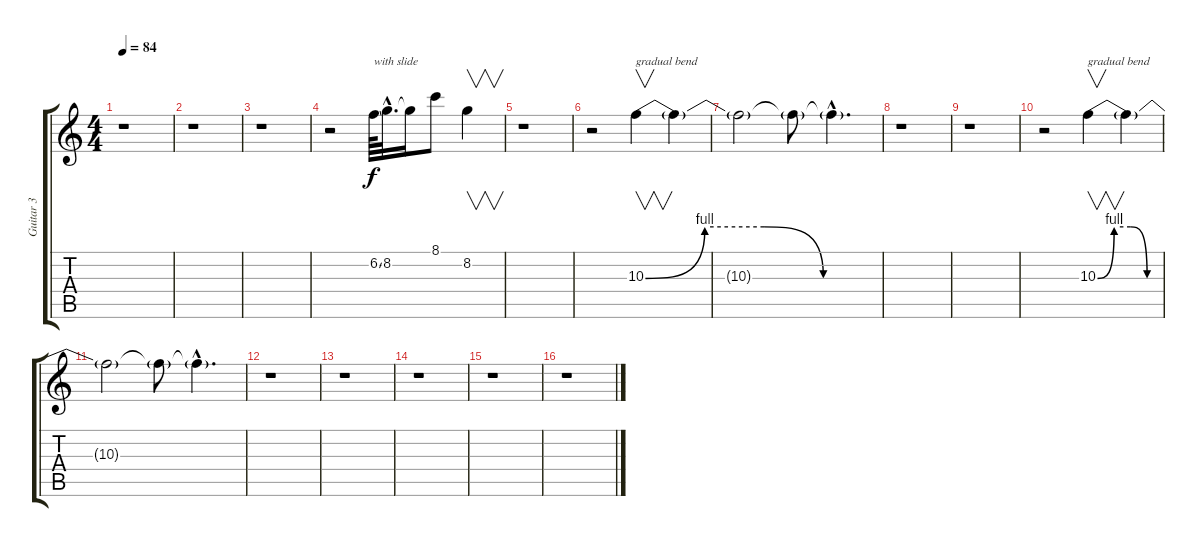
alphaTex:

\track ("Guitar 3" "Guitar 3") {instrument distortionguitar}
\staff {score tabs}
\tuning (E4 B3 G3 D3 A2 E2) {hide}
\ts (4 4)
\tempo 84
\clef g2
\ks c
r.1{dy f} |
r.1 |
r.1 |
r.2 6.2{ss}.64{txt "with slide"} 8.2{hac}.32{d} 8.2{t}.16 8.1.8 8.2.4{v} |
r.1 |
r.2 10.3{be (custom 0 0 15 4 30 4 45 0 60 0)}.4{v txt "gradual bend"} 10.3{t}.4 |
10.3{t}.2 10.3{t}.8 10.3{hac t}.4{d} |
r.1 |
r.1 |
r.2 10.3{be (custom 0 0 15 4 30 4 45 0 60 0)}.4{v txt "gradual bend"} 10.3{t}.4 |
10.3{t}.2 10.3{t}.8 10.3{hac t}.4{d} |
r.1 |
r.1 |
r.1 |
r.1 |
r.1
